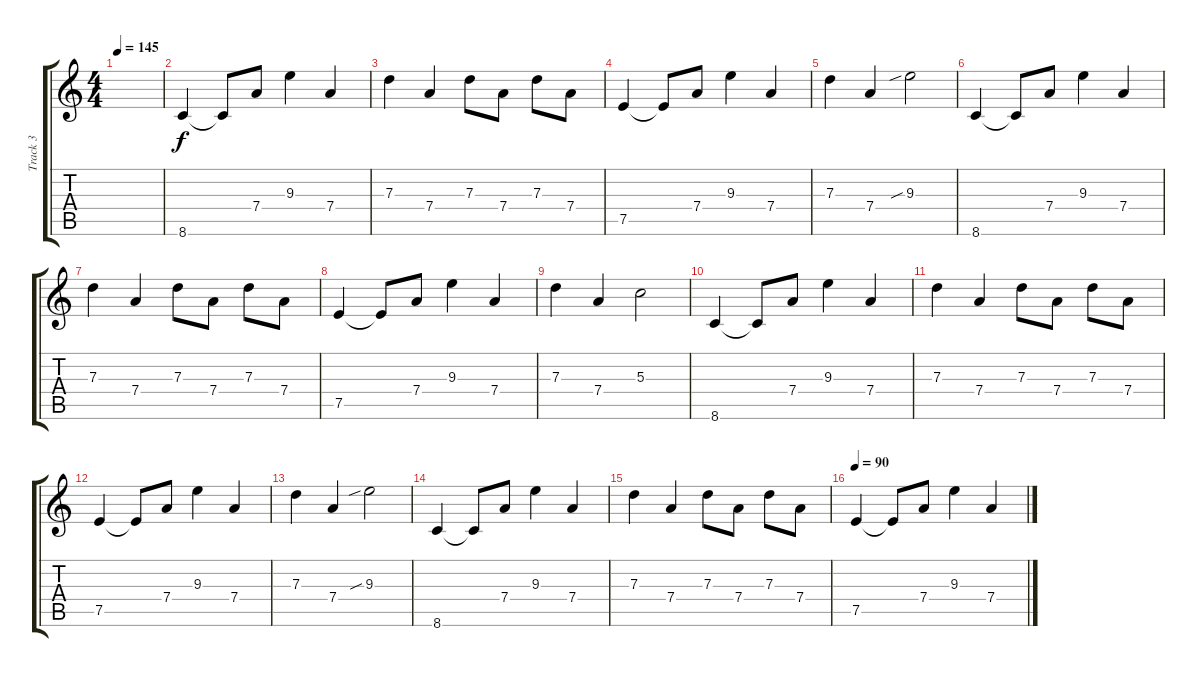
\track ("Track 3" "Track 3") {instrument electricguitarjazz}
\staff {score tabs}
\tuning (E4 B3 G3 D3 A2 E2) {hide}
\ts (4 4)
\tempo 145
\clef g2
\ks c
|
8.6.4 8.6{t}.8 7.4.8 9.3.4 7.4.4 |
7.3.4 7.4.4 7.3.8 7.4.8 7.3.8 7.4.8 |
7.5.4 7.5{t}.8 7.4.8 9.3.4 7.4.4 |
7.3.4 7.4.4 9.3{sib}.2 |
8.6.4 8.6{t}.8 7.4.8 9.3.4 7.4.4 |
7.3.4 7.4.4 7.3.8 7.4.8 7.3.8 7.4.8 |
7.5.4 7.5{t}.8 7.4.8 9.3.4 7.4.4 |
7.3.4 7.4.4 5.3.2 |
8.6.4 8.6{t}.8 7.4.8 9.3.4 7.4.4 |
7.3.4 7.4.4 7.3.8 7.4.8 7.3.8 7.4.8 |
7.5.4 7.5{t}.8 7.4.8 9.3.4 7.4.4 |
7.3.4 7.4.4 9.3{sib}.2 |
8.6.4 8.6{t}.8 7.4.8 9.3.4 7.4.4 |
7.3.4 7.4.4 7.3.8 7.4.8 7.3.8 7.4.8 |
\tempo 90
7.5.4 7.5{t}.8 7.4.8 9.3.4 7.4.4
